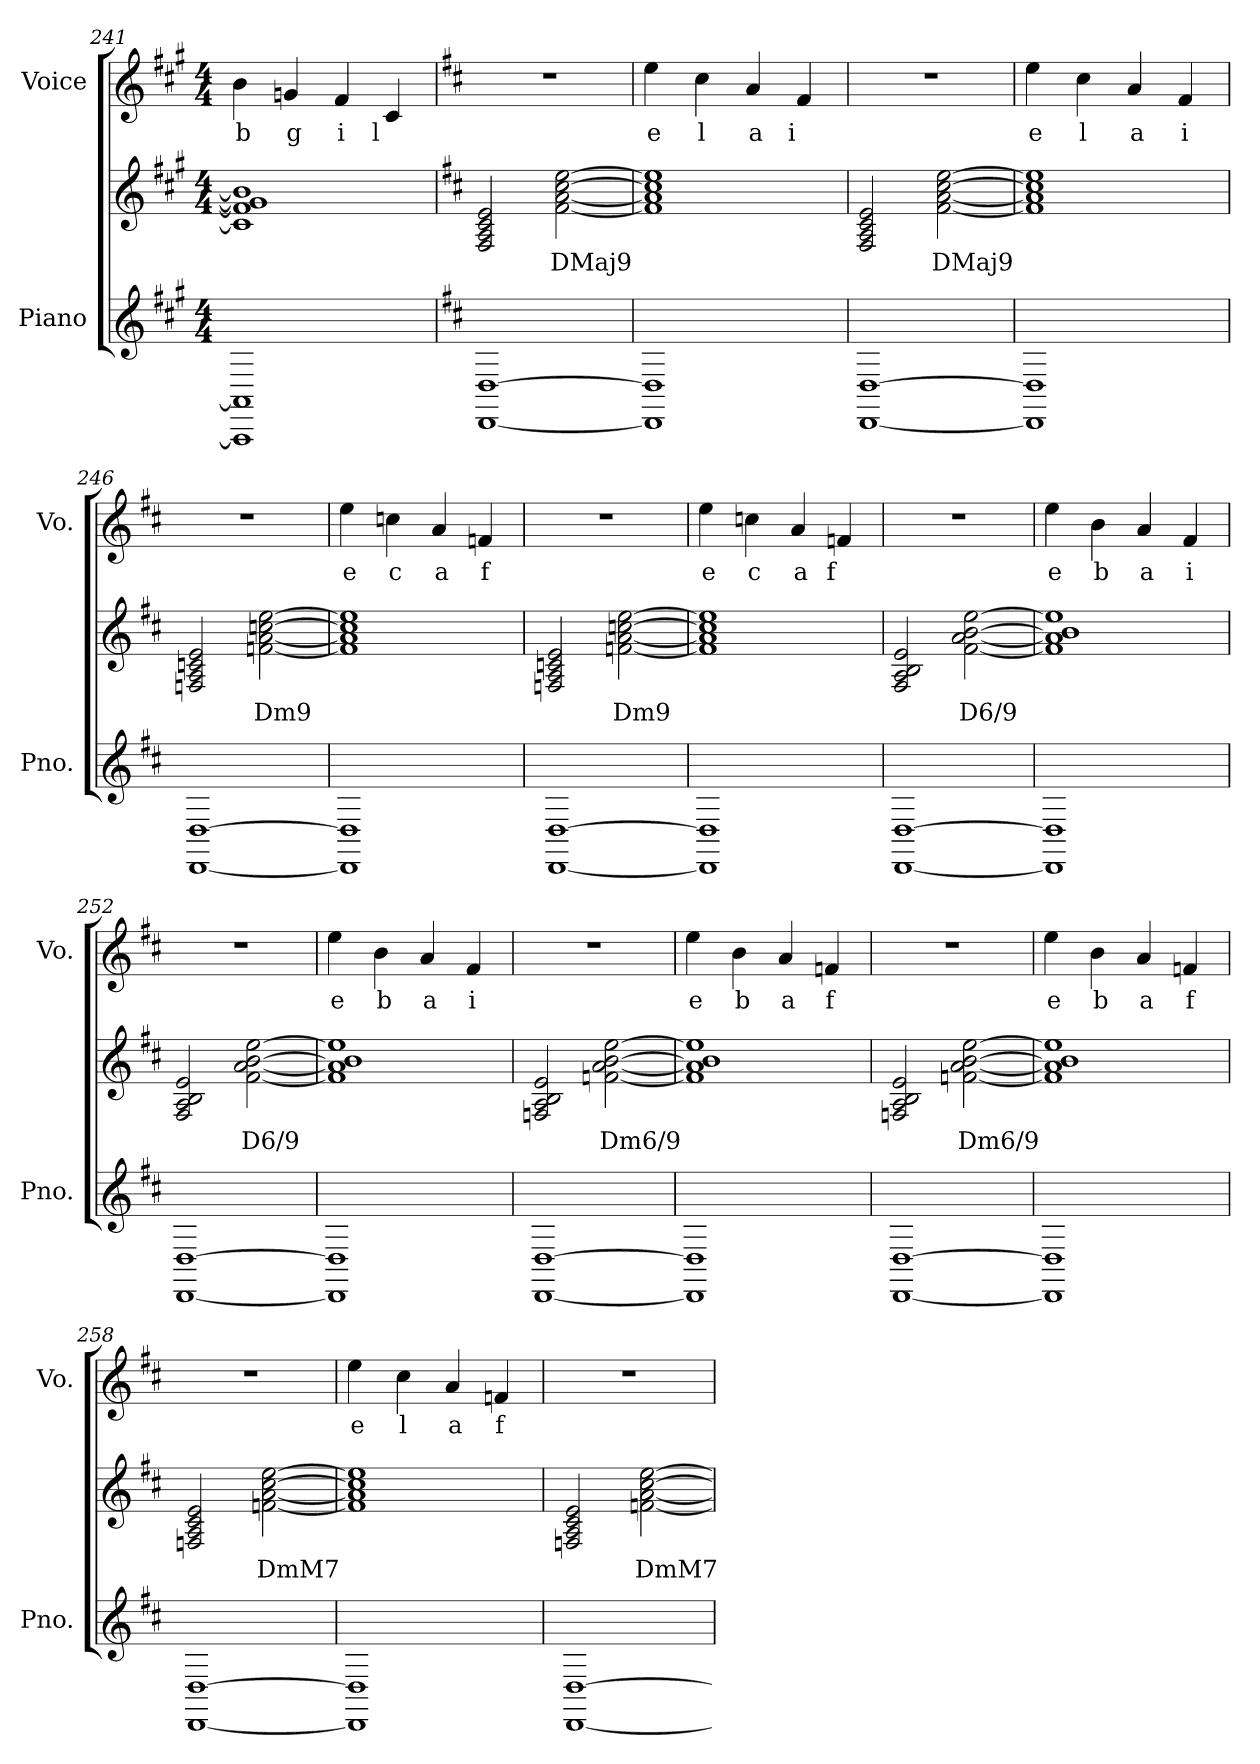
**kern	**kern	**text	**kern	**text
*part2	*part2	*part2	*part1	*part1
*staff3	*staff2	*staff2	*staff1	*staff1
*I"Piano	*	*	*I"Voice	*
*I'Pno.	*	*	*I'Vo.	*
*clefG2	*clefG2	*	*clefG2	*
*k[f#c#g#]	*k[f#c#g#]	*	*k[f#c#g#]	*
*M4/4	*M4/4	*	*M4/4	*
=241	=241	=241	=241	=241
!	!	!	!	!LO:LY:b
1AAA] 1AA]	1c#] 1f#] 1g] 1b]	.	4b\	b
!	!	!	!	!LO:LY:b
.	.	.	4gn/	g
!	!	!	!	!LO:LY:b
.	.	.	4f#/	i
!	!	!	!	!LO:LY:b
.	.	.	4c#/	l
=242	=242	=242	=242	=242
*k[f#c#]	*k[f#c#]	*	*k[f#c#]	*
[1DD [1D	2F#/ 2A/ 2c#/ 2e/	.	1r	.
!	!	!LO:LY:b	!	!
.	[2f#\ [2a\ [2cc#\ [2ee\	DMaj9	.	.
=243	=243	=243	=243	=243
!	!	!	!	!LO:LY:b
1DD] 1D]	1f#] 1a] 1cc#] 1ee]	.	4ee\	e
!	!	!	!	!LO:LY:b
.	.	.	4cc#\	l
!	!	!	!	!LO:LY:b
.	.	.	4a/	a
!	!	!	!	!LO:LY:b
.	.	.	4f#/	i
=244	=244	=244	=244	=244
[1DD [1D	2F#/ 2A/ 2c#/ 2e/	.	1r	.
!	!	!LO:LY:b	!	!
.	[2f#\ [2a\ [2cc#\ [2ee\	DMaj9	.	.
=245	=245	=245	=245	=245
!	!	!	!	!LO:LY:b
1DD] 1D]	1f#] 1a] 1cc#] 1ee]	.	4ee\	e
!	!	!	!	!LO:LY:b
.	.	.	4cc#\	l
!	!	!	!	!LO:LY:b
.	.	.	4a/	a
!	!	!	!	!LO:LY:b
.	.	.	4f#/	i
!!LO:PB:g=z
=246	=246	=246	=246	=246
[1DD [1D	2Fn/ 2A/ 2cn/ 2e/	.	1r	.
!	!	!LO:LY:b	!	!
.	[2fn\ [2a\ [2ccn\ [2ee\	Dm9	.	.
=247	=247	=247	=247	=247
!	!	!	!	!LO:LY:b
1DD] 1D]	1f] 1a] 1cc] 1ee]	.	4ee\	e
!	!	!	!	!LO:LY:b
.	.	.	4ccn\	c
!	!	!	!	!LO:LY:b
.	.	.	4a/	a
!	!	!	!	!LO:LY:b
.	.	.	4fn/	f
=248	=248	=248	=248	=248
[1DD [1D	2Fn/ 2A/ 2cn/ 2e/	.	1r	.
!	!	!LO:LY:b	!	!
.	[2fn\ [2a\ [2ccn\ [2ee\	Dm9	.	.
=249	=249	=249	=249	=249
!	!	!	!	!LO:LY:b
1DD] 1D]	1f] 1a] 1cc] 1ee]	.	4ee\	e
!	!	!	!	!LO:LY:b
.	.	.	4ccn\	c
!	!	!	!	!LO:LY:b
.	.	.	4a/	a
!	!	!	!	!LO:LY:b
.	.	.	4fn/	f
=250	=250	=250	=250	=250
[1DD [1D	2F#/ 2A/ 2B/ 2e/	.	1r	.
!	!	!LO:LY:b	!	!
.	[2f#\ [2a\ [2b\ [2ee\	D6/9	.	.
=251	=251	=251	=251	=251
!	!	!	!	!LO:LY:b
1DD] 1D]	1f#] 1a] 1b] 1ee]	.	4ee\	e
!	!	!	!	!LO:LY:b
.	.	.	4b\	b
!	!	!	!	!LO:LY:b
.	.	.	4a/	a
!	!	!	!	!LO:LY:b
.	.	.	4f#/	i
=252	=252	=252	=252	=252
[1DD [1D	2F#/ 2A/ 2B/ 2e/	.	1r	.
!	!	!LO:LY:b	!	!
.	[2f#\ [2a\ [2b\ [2ee\	D6/9	.	.
!!LO:LB:g=z
=253	=253	=253	=253	=253
!	!	!	!	!LO:LY:b
1DD] 1D]	1f#] 1a] 1b] 1ee]	.	4ee\	e
!	!	!	!	!LO:LY:b
.	.	.	4b\	b
!	!	!	!	!LO:LY:b
.	.	.	4a/	a
!	!	!	!	!LO:LY:b
.	.	.	4f#/	i
=254	=254	=254	=254	=254
[1DD [1D	2Fn/ 2A/ 2B/ 2e/	.	1r	.
!	!	!LO:LY:b	!	!
.	[2fn\ [2a\ [2b\ [2ee\	Dm6/9	.	.
=255	=255	=255	=255	=255
!	!	!	!	!LO:LY:b
1DD] 1D]	1f] 1a] 1b] 1ee]	.	4ee\	e
!	!	!	!	!LO:LY:b
.	.	.	4b\	b
!	!	!	!	!LO:LY:b
.	.	.	4a/	a
!	!	!	!	!LO:LY:b
.	.	.	4fn/	f
=256	=256	=256	=256	=256
[1DD [1D	2Fn/ 2A/ 2B/ 2e/	.	1r	.
!	!	!LO:LY:b	!	!
.	[2fn\ [2a\ [2b\ [2ee\	Dm6/9	.	.
=257	=257	=257	=257	=257
!	!	!	!	!LO:LY:b
1DD] 1D]	1f] 1a] 1b] 1ee]	.	4ee\	e
!	!	!	!	!LO:LY:b
.	.	.	4b\	b
!	!	!	!	!LO:LY:b
.	.	.	4a/	a
!	!	!	!	!LO:LY:b
.	.	.	4fn/	f
=258	=258	=258	=258	=258
[1DD [1D	2Fn/ 2A/ 2c#/ 2e/	.	1r	.
!	!	!LO:LY:b	!	!
.	[2fn\ [2a\ [2cc#\ [2ee\	DmM7	.	.
!!LO:LB:g=z
=259	=259	=259	=259	=259
!	!	!	!	!LO:LY:b
1DD] 1D]	1f] 1a] 1cc#] 1ee]	.	4ee\	e
!	!	!	!	!LO:LY:b
.	.	.	4cc#\	l
!	!	!	!	!LO:LY:b
.	.	.	4a/	a
!	!	!	!	!LO:LY:b
.	.	.	4fn/	f
=260	=260	=260	=260	=260
[1DD [1D	2Fn/ 2A/ 2c#/ 2e/	.	1r	.
!	!	!LO:LY:b	!	!
.	[2fn\ [2a\ [2cc#\ [2ee\	DmM7	.	.
=	=	=	=	=
*-	*-	*-	*-	*-
